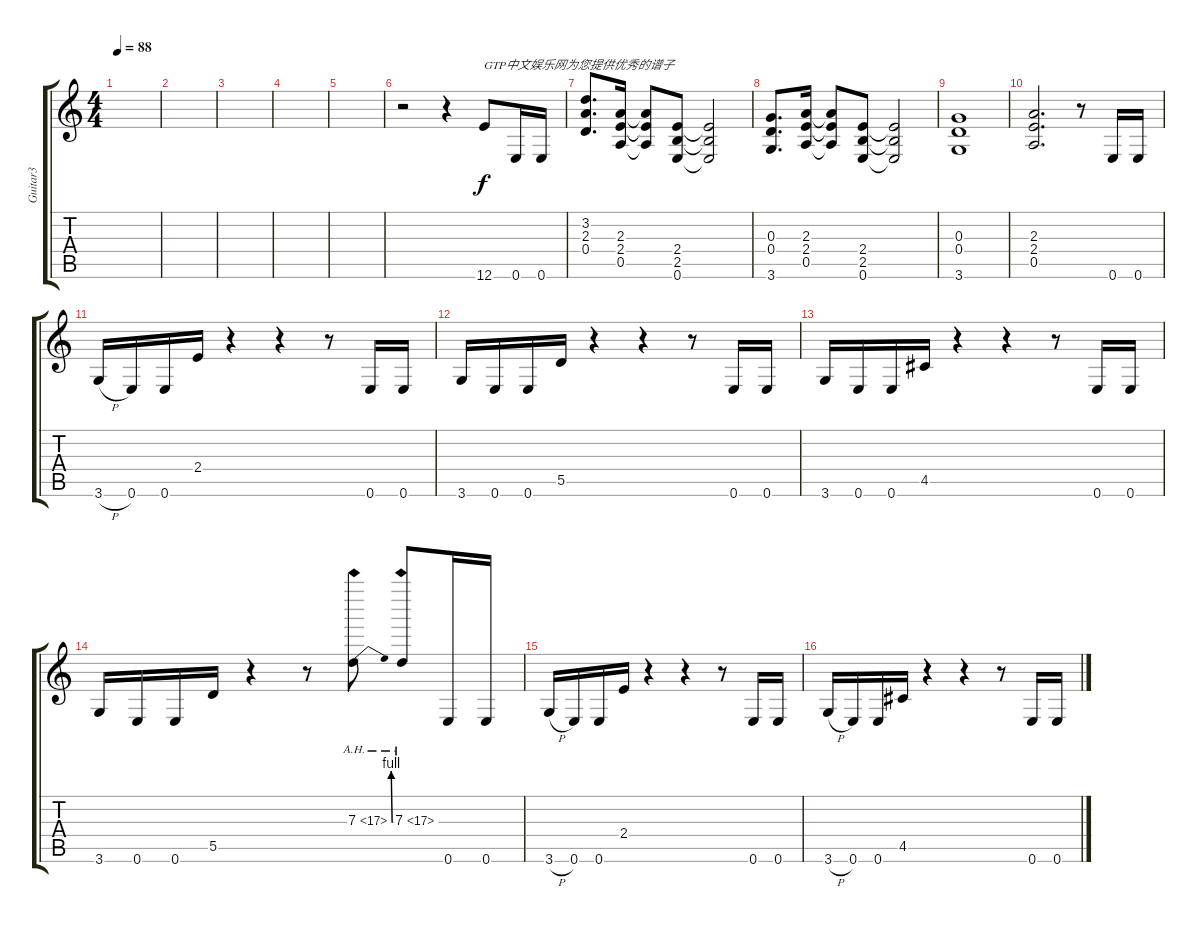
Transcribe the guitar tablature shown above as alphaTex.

\track ("Guitar3" "Guitar3") {instrument distortionguitar}
\staff {score tabs}
\tuning (E4 B3 G3 D3 A2 E2) {hide}
\ts (4 4)
\tempo 88
\clef g2
\ks c
|
|
|
|
|
r.2 r.4 12.6.8{txt "GTP中文娱乐网为您提供优秀的谱子"} 0.6.16 0.6.16 |
(3.2 2.3 0.4).8{d} (2.3 2.4 0.5).16 (2.3{t} 2.4{t} 0.5{t}).8 (2.4 2.5 0.6).8 (2.4{t} 2.5{t} 0.6{t}).2 |
(0.3 0.4 3.6).8{d} (2.3 2.4 0.5).16 (2.3{t} 2.4{t} 0.5{t}).8 (2.4 2.5 0.6).8 (2.4{t} 2.5{t} 0.6{t}).2 |
(0.3 0.4 3.6).1 |
(2.3 2.4 0.5).2{d} r.8 0.6.16 0.6.16 |
3.6{h}.16 0.6.16 0.6.16 2.4.16 r.4 r.4 r.8 0.6.16 0.6.16 |
3.6.16 0.6.16 0.6.16 5.5.16 r.4 r.4 r.8 0.6.16 0.6.16 |
3.6.16 0.6.16 0.6.16 4.5.16 r.4 r.4 r.8 0.6.16 0.6.16 |
3.6.16 0.6.16 0.6.16 5.5.16 r.4 r.8 7.3{be (bend 0 0 60 4) ah 10}.8 7.3{ah 10}.8 0.6.16 0.6.16 |
3.6{h}.16 0.6.16 0.6.16 2.4.16 r.4 r.4 r.8 0.6.16 0.6.16 |
3.6{h}.16 0.6.16 0.6.16 4.5.16 r.4 r.4 r.8 0.6.16 0.6.16
